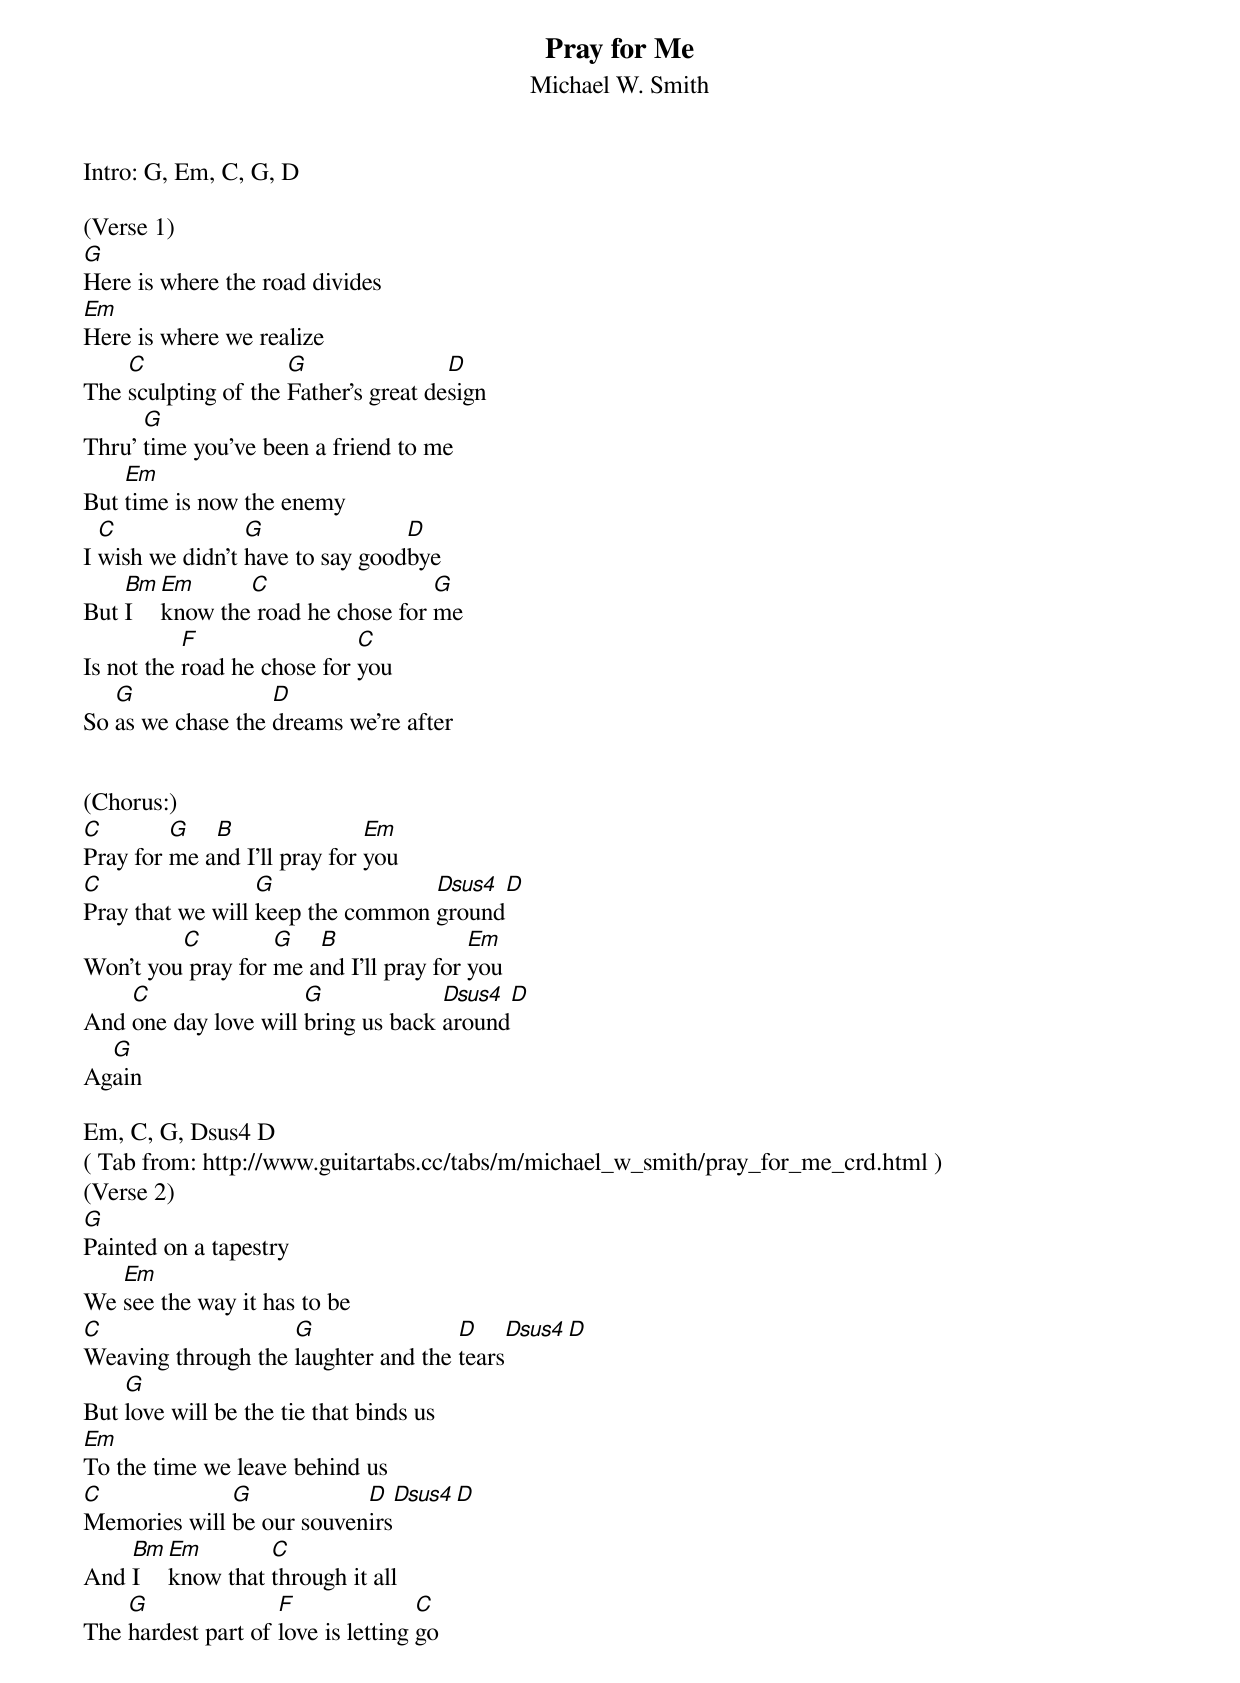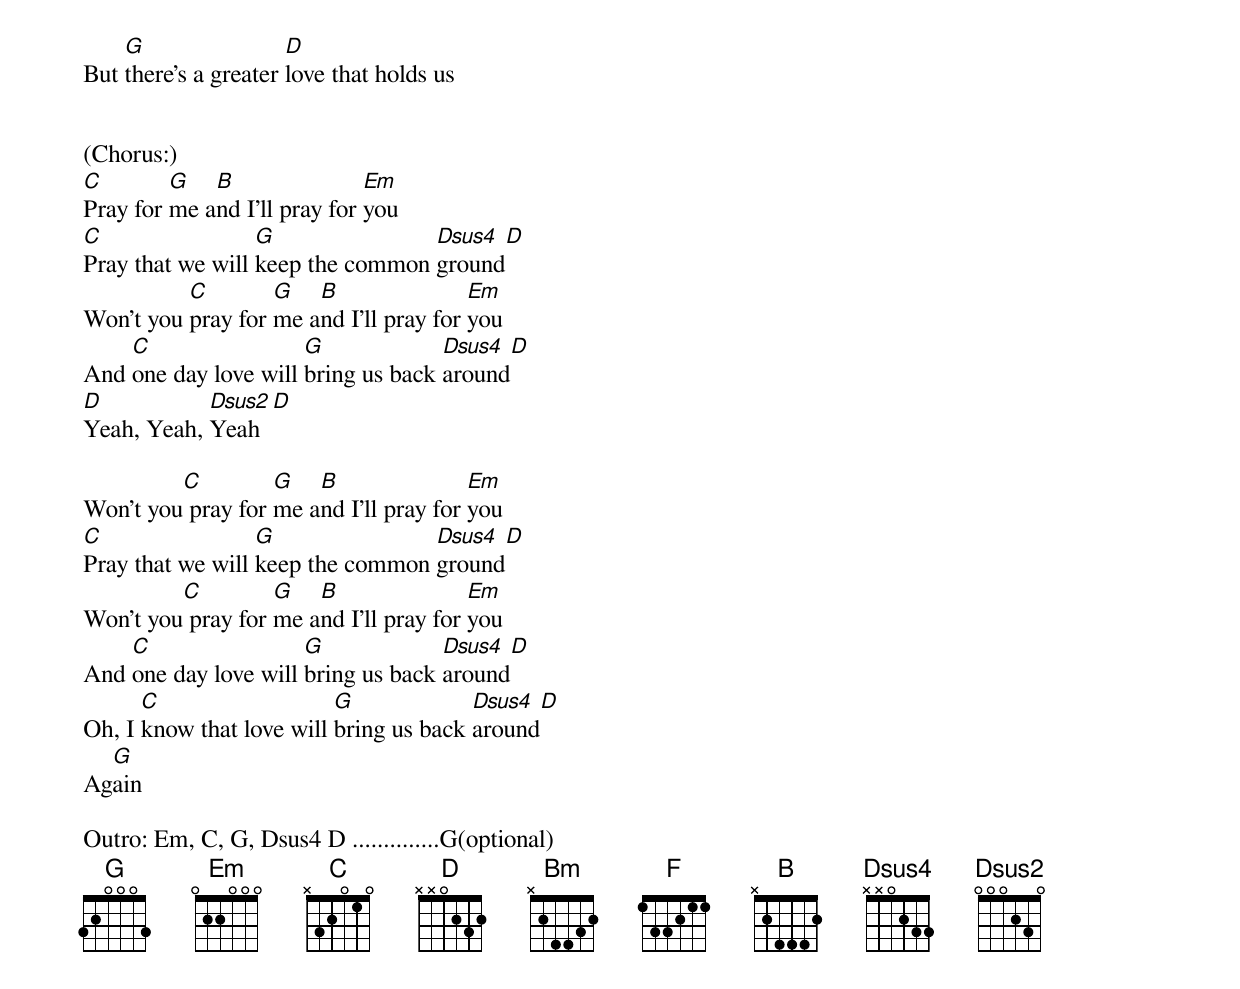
{t:Pray for Me}
{st:Michael W. Smith}

Intro: G, Em, C, G, D

(Verse 1)
[G]Here is where the road divides
[Em]Here is where we realize
The [C]sculpting of the [G]Father's great de[D]sign
Thru' [G]time you've been a friend to me
But [Em]time is now the enemy
I [C]wish we didn't [G]have to say good[D]bye
But [Bm]I [Em]know the[C] road he chose for [G]me
Is not the [F]road he chose for [C]you
So [G]as we chase the [D]dreams we're after


(Chorus:)
[C]Pray for [G]me a[B]nd I'll pray for [Em]you
[C]Pray that we will [G]keep the common [Dsus4]ground[D]
Won't you[C] pray for [G]me a[B]nd I'll pray for [Em]you
And [C]one day love will [G]bring us back [Dsus4]around[D]
Ag[G]ain

Em, C, G, Dsus4 D
( Tab from: http://www.guitartabs.cc/tabs/m/michael_w_smith/pray_for_me_crd.html )
(Verse 2)
[G]Painted on a tapestry
We [Em]see the way it has to be
[C]Weaving through the [G]laughter and the [D]tears[Dsus4][D]
But [G]love will be the tie that binds us
[Em]To the time we leave behind us
[C]Memories will [G]be our souven[D]irs[Dsus4][D]
And [Bm]I [Em]know that [C]through it all
The [G]hardest part of [F]love is letting [C]go
But [G]there's a greater [D]love that holds us


(Chorus:)
[C]Pray for [G]me a[B]nd I'll pray for [Em]you
[C]Pray that we will [G]keep the common [Dsus4]ground[D]
Won't you [C]pray for [G]me a[B]nd I'll pray for [Em]you
And [C]one day love will [G]bring us back [Dsus4]around[D]
[D]Yeah, Yeah, [Dsus2]Yeah[D]

Won't you[C] pray for [G]me a[B]nd I'll pray for [Em]you
[C]Pray that we will [G]keep the common [Dsus4]ground[D]
Won't you[C] pray for [G]me a[B]nd I'll pray for [Em]you
And [C]one day love will [G]bring us back [Dsus4]around[D]
Oh, I [C]know that love will [G]bring us back [Dsus4]around[D]
Ag[G]ain

Outro: Em, C, G, Dsus4 D ..............G(optional)
